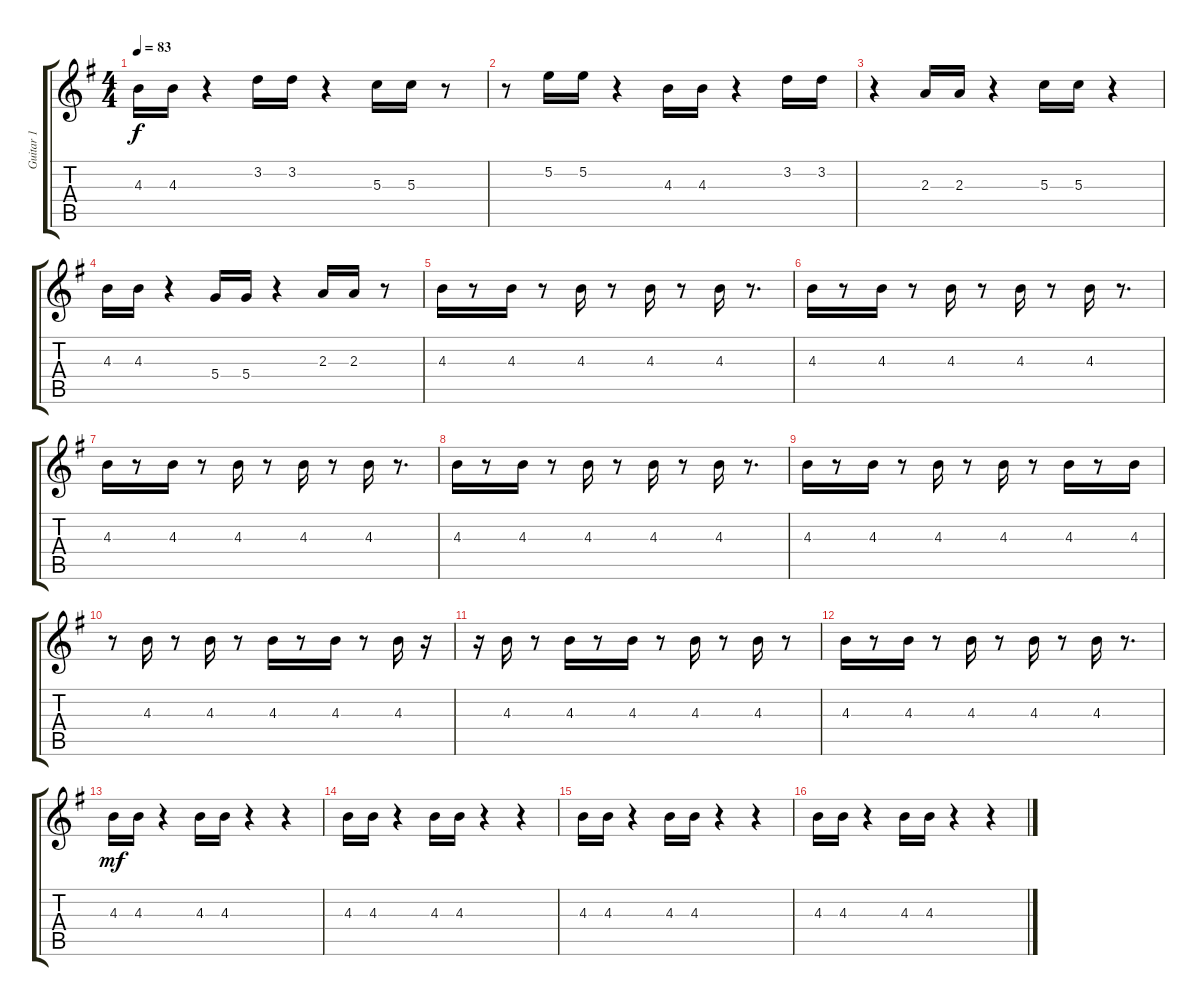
\track ("Guitar 1" "Guitar 1") {instrument distortionguitar}
\staff {score tabs}
\tuning (E4 B3 G3 D3 A2 D2) {hide}
\ts (4 4)
\tempo 83
\clef g2
\ks eminor
4.3.16{dy f} 4.3.16 r.4 3.2.16 3.2.16 r.4 5.3.16 5.3.16 r.8 |
r.8 5.2.16 5.2.16 r.4 4.3.16 4.3.16 r.4 3.2.16 3.2.16 |
r.4 2.3.16 2.3.16 r.4 5.3.16 5.3.16 r.4 |
4.3.16 4.3.16 r.4 5.4.16 5.4.16 r.4 2.3.16 2.3.16 r.8 |
4.3.16 r.8 4.3.16 r.8 4.3.16 r.8 4.3.16 r.8 4.3.16 r.8{d} |
4.3.16 r.8 4.3.16 r.8 4.3.16 r.8 4.3.16 r.8 4.3.16 r.8{d} |
4.3.16 r.8 4.3.16 r.8 4.3.16 r.8 4.3.16 r.8 4.3.16 r.8{d} |
4.3.16 r.8 4.3.16 r.8 4.3.16 r.8 4.3.16 r.8 4.3.16 r.8{d} |
4.3.16 r.8 4.3.16 r.8 4.3.16 r.8 4.3.16 r.8 4.3.16 r.8 4.3.16 |
r.8 4.3.16 r.8 4.3.16 r.8 4.3.16 r.8 4.3.16 r.8 4.3.16 r.16 |
r.16 4.3.16 r.8 4.3.16 r.8 4.3.16 r.8 4.3.16 r.8 4.3.16 r.8 |
4.3.16 r.8 4.3.16 r.8 4.3.16 r.8 4.3.16 r.8 4.3.16 r.8{d} |
4.3.16{dy mf} 4.3.16 r.4 4.3.16 4.3.16 r.4 r.4 |
4.3.16 4.3.16 r.4 4.3.16 4.3.16 r.4 r.4 |
4.3.16 4.3.16 r.4 4.3.16 4.3.16 r.4 r.4 |
4.3.16 4.3.16 r.4 4.3.16 4.3.16 r.4 r.4
